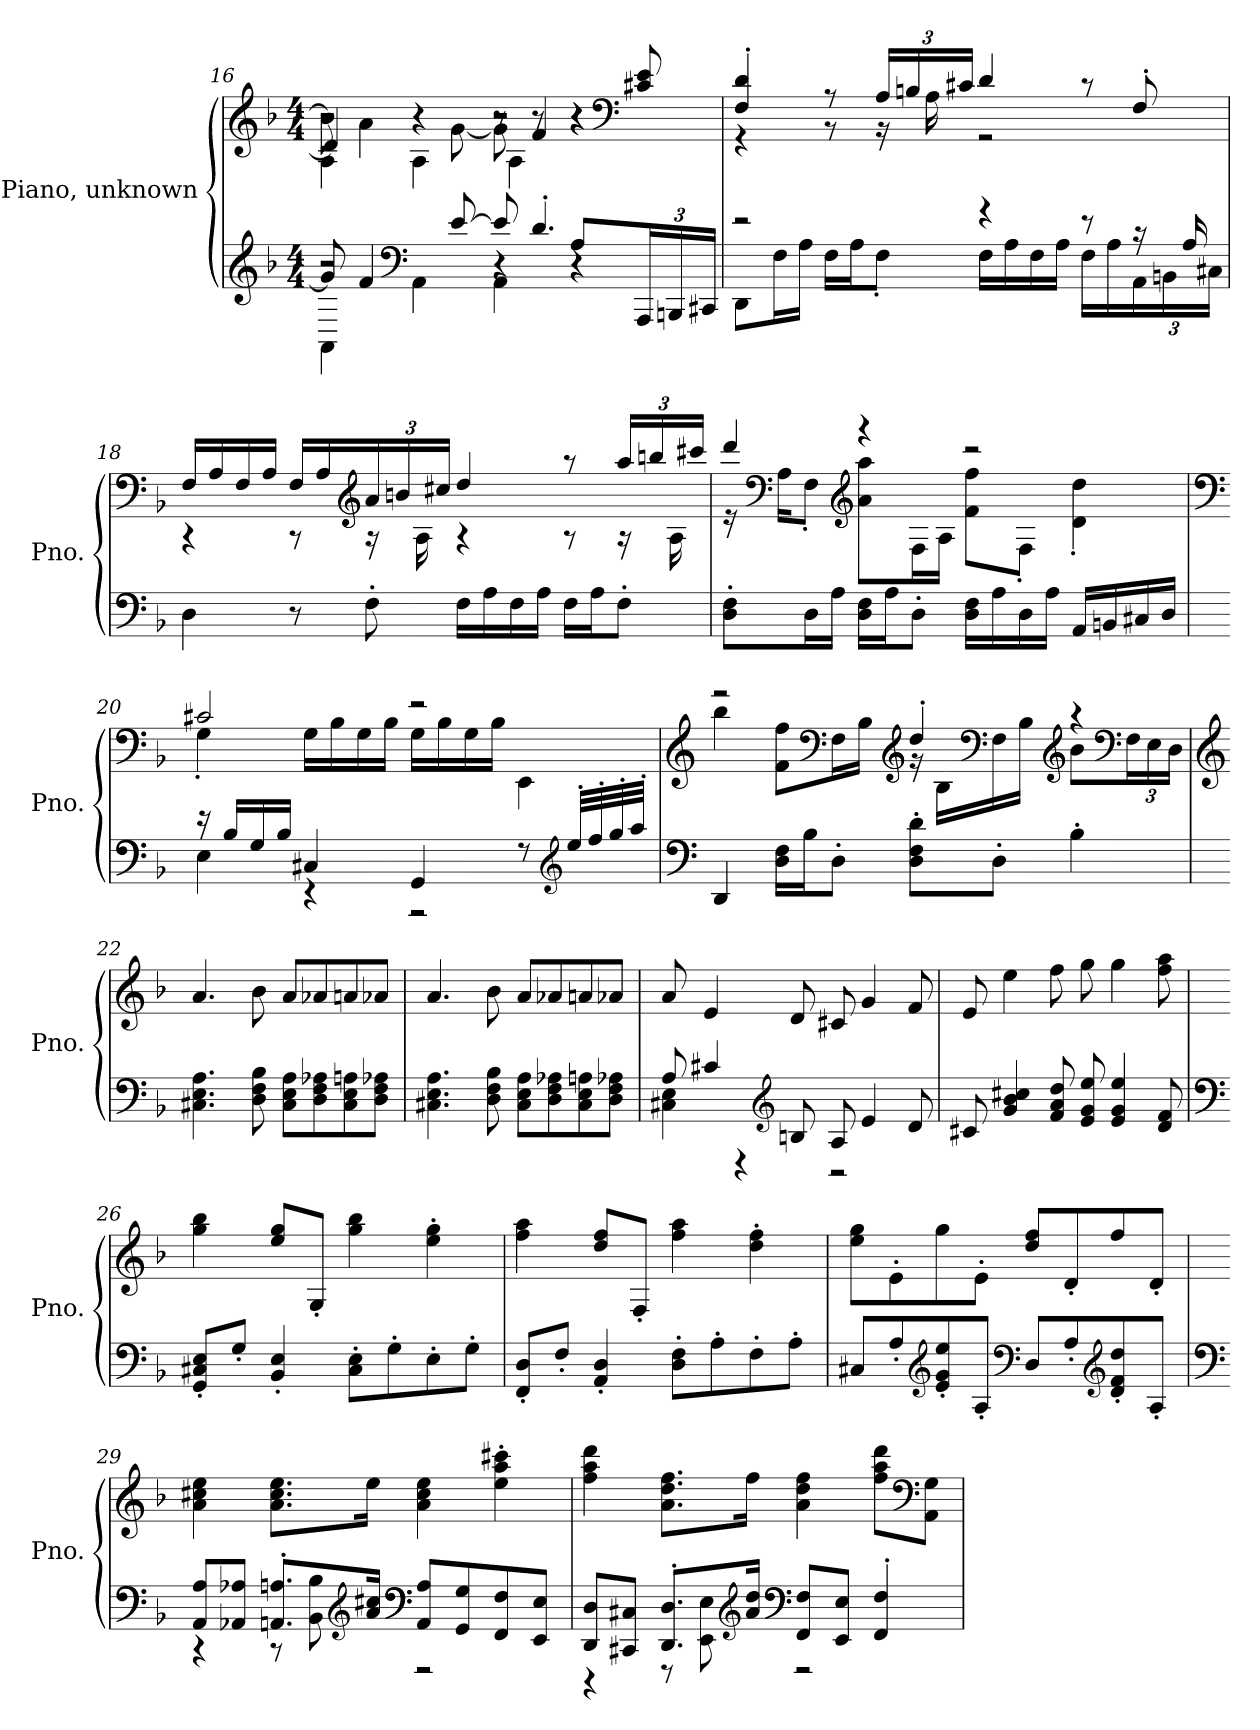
**kern	**kern
*part1	*part1
*staff2	*staff1
*I"Piano, unknown	*
*I'Pno.	*
!!LO:LB:g=z
*clefG2	*clefG2
*k[b-]	*k[b-]
*M4/4	*M4/4
=16	=16
*^	*^
*	*^	*	*^
*	*	*	*	*	*^
8g/]	4AA\	2r	2r	8b-\]	4d/]	4A\
4f/	.	.	.	4a\	.	.
*clefF4	*	*	*	*	*	*
.	4AA\	.	.	.	4r	4A\
[8e/	.	.	.	[8g\	.	.
8e/]	4AA\	4r	8r	8g\]	2r	4A\
4.d'/	.	.	4f/	8r	.	.
.	4r	8A/L	.	4r	.	4r
*	*	*	*clefF4	*	*	*
*	*	*Xbrackettup	*	*	*	*
.	.	24AAA/L	8c#X/ 8e/	.	.	.
.	.	24BBBn/	.	.	.	.
.	.	24CC#X/JJ	.	.	.	.
*	*v	*v	*	*	*	*
*	*	*	*v	*v	*v
=17	=17	=17	=17
2r	8DD\L	4F/' 4d/'	4r
.	16F\L	.	.
.	16A\JJ	.	.
.	16F\LL	8r	8r
.	16A\J	.	.
*	*	*Xbrackettup	*
.	8F'\J	24A/LL	16r
.	.	24Bn/	.
.	.	.	16A\
.	.	24c#X/JJ	.
4r	16F\LL	4d/	2r
.	16A\	.	.
.	16F\	.	.
.	16A\JJ	.	.
8r	16F\LL	8r	.
.	16A\	.	.
16r	24AA\	8F'/	.
.	24BBn\	.	.
16A/	.	.	.
.	24C#X\JJ	.	.
*v	*v	*	*
!!LO:LB:g=z	!!
=18	=18	=18
4D\	16F/LL	4r
.	16A/	.
.	16F/	.
.	16A/JJ	.
8r	16F/LL	8r
.	16A/	.
*	*clefG2	*
8F'\	24a/	16r
.	24bn/	.
.	.	16A\
.	24cc#X/JJ	.
16F\LL	4dd/	4r
16A\	.	.
16F\	.	.
16A\JJ	.	.
16F\LL	8r	8r
16A\J	.	.
8F'\J	24aa/LL	16r
.	24bbn/	.
.	.	16A\
.	24ccc#X/JJ	.
=19	=19	=19
8D\' 8F\'L	4ddd/	16r
*	*clefF4	*
.	.	16A\KL
16D\L	.	8F'\J
16A\JJ	.	.
*	*clefG2	*
16D\ 16F\LL	4r	8a\ 8aa\L
16A\J	.	.
8D'\J	.	16F\L
.	.	16A\JJ
16D\ 16F\LL	2r	8f\ 8ff\L
16A\	.	.
16D\	.	8F'\J
16A\JJ	.	.
16AA/LL	.	4d\' 4dd\'
16BBn/	.	.
16C#X/	.	.
16D/JJ	.	.
!!LO:LB:g=z	!!
=20	=20	=20
*	*clefF4	*
*^	*	*
16r	4E\	2c#X/	4G'\
16B-/LL	.	.	.
16G/	.	.	.
16B-/JJ	.	.	.
4C#X/	4r	.	16G\LL
.	.	.	16B-\
.	.	.	16G\
.	.	.	16B-\JJ
4GG/	2r	2r	16G\LL
.	.	.	16B-\
.	.	.	16G\
.	.	.	16B-\JJ
8r	.	.	4EE\
*clefG2	*	*	*
32ee'/LLL	.	.	.
32ff'/	.	.	.
32gg'/	.	.	.
32aa'/JJJ	.	.	.
*v	*v	*	*
=21	=21	=21
*clefF4	*clefG2	*
4DD/	2r	4bb-\
16D\ 16F\LL	.	8f\ 8ff\L
16B-\J	.	.
*	*clefF4	*
8D'\J	.	16F\L
.	.	16B-\JJ
*	*clefG2	*
8D\' 8F\' 8d\'L	4dd'/	16r
.	.	16B-\LL
*	*clefF4	*
8D'\J	.	16F\
.	.	16B-\JJ
*	*clefG2	*
4B-'\	4r	8b-\L
*	*clefF4	*
.	.	24F\L
.	.	24E\
.	.	24D\JJ
*	*v	*v
!!LO:LB:g=z
=22	=22
*	*clefG2
4.C#X\ 4.E\ 4.A\	4.a/
8D\ 8F\ 8B-\	8b-\
8C#\ 8E\ 8A\L	8a/L
8D\ 8F\ 8A-X\	8a-X/
8C#\ 8E\ 8An\	8an/
8D\ 8F\ 8A-X\J	8a-X/J
=23	=23
4.C#X\ 4.E\ 4.A\	4.a/
8D\ 8F\ 8B-\	8b-\
8C#\ 8E\ 8A\L	8a/L
8D\ 8F\ 8A-X\	8a-X/
8C#\ 8E\ 8An\	8an/
8D\ 8F\ 8A-X\J	8a-X/J
=24	=24
*^	*
8A/	4C#X\ 4E\	8a/
4c#X/	.	4e/
.	4r	.
*clefG2	*	*
8Bn/	.	8d/
8A/	2r	8c#X/
4e/	.	4g/
8d/	.	8f/
*v	*v	*
=25	=25
8c#X/	8e/
4g/ 4b-/ 4cc#X/	4ee\
8f/ 8a/ 8dd/	8ff\
8e/ 8g/ 8ee/	8gg\
4e/ 4g/ 4ee/	4gg\
8d/ 8f/	8ff\ 8aa\
!!LO:LB:g=z
=26	=26
*clefF4	*
8GG/' 8C#X/' 8E/'L	4gg\ 4bb-\
8G'/J	.
4BB-/' 4E/'	8ee/ 8gg/L
.	8G'/J
8C#\' 8E\'L	4gg\ 4bb-\
8G'\	.
8E'\	4ee\' 4gg\'
8G'\J	.
=27	=27
8FF/' 8D/'L	4ff\ 4aa\
8F'/J	.
4AA/' 4D/'	8dd/ 8ff/L
.	8F'/J
8D\' 8F\'L	4ff\ 4aa\
8A'\	.
8F'\	4dd\' 4ff\'
8A'\J	.
=28	=28
8C#X/L	8ee\ 8gg\L
8A'/	8e'\
*clefG2	*
8e/' 8g/' 8ee/'	8gg\
8A'/J	8e'\J
*clefF4	*
8D/L	8dd/ 8ff/L
8A'/	8d'/
*clefG2	*
8d/' 8f/' 8dd/'	8ff/
8A'/J	8d'/J
!!LO:PB:g=z
=29	=29
*clefF4	*
*^	*
8AA/ 8A/L	4r	4a\ 4cc#X\ 4ee\
8AA-X/ 8A-X/J	.	.
8.AAn/' 8.An/'L	8r	8.a\ 8.cc#\ 8.ee\L
.	8BB-\ 8B-\	.
*clefG2	*	*
16a/ 16cc#X/Jk	.	16ee\Jk
*clefF4	*	*
8AA/ 8A/L	2r	4a\ 4cc#\ 4ee\
8GG/ 8G/	.	.
8FF/ 8F/	.	4ee\' 4aa\' 4ccc#X\'
8EE/ 8E/J	.	.
=30	=30	=30
8DD/ 8D/L	4r	4ff\ 4aa\ 4ddd\
8CC#X/ 8C#X/J	.	.
8.DD/' 8.D/'L	8r	8.a\ 8.dd\ 8.ff\L
.	8EE\ 8E\	.
*clefG2	*	*
16a/ 16dd/Jk	.	16ff\Jk
*clefF4	*	*
8FF/ 8F/L	2r	4a\ 4dd\ 4ff\
8EE/ 8E/J	.	.
4FF/' 4F/'	.	8ff\ 8aa\ 8ddd\L
*	*	*clefF4
.	.	8AA\ 8G\J
*v	*v	*
=	=
*-	*-
